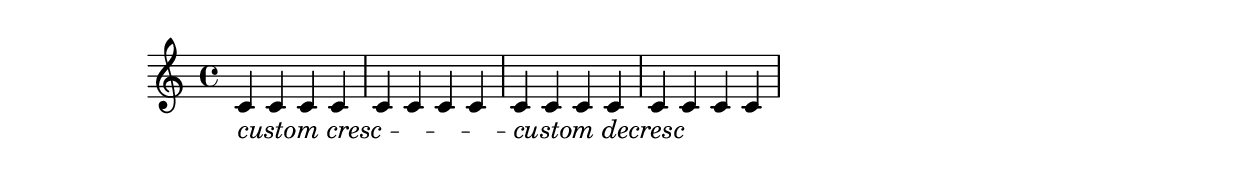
% Do not edit this file; it is automatically
% generated from Documentation/snippets/new
% This file is in the public domain.
%% Note: this file works from version 2.13.36
\version "2.13.40"

\header {
%% Translation of GIT committish: 5160eccb26cee0bfd802d844233e4a8d795a1e94

  texidoces = "
Funciones postfijas para la creación de objetos de extensión de texto
personalizados.  Los objetos de extensión deben comenzar en la primera
nota del compás.  Hay que utilizar -\mycresc, en caso contrario el
comienzo del eobjeto de extensión se asignará a la nota siguiente.

"

  doctitlees = "Objeto personalizado de extensión de texto de matices dinámicos postfijo"

%%   Translation of GIT committish: ab9e3136d78bfaf15cc6d77ed1975d252c3fe506


  texidocde = "Die Nachstellung funktioniert für eigene Crescendo-Textstrecker.
Die Strecker sollten an der ersten Note eines Taktes beginnen.  Man muss
-\mycresc benutzen, sonst wird der Beginn des Streckers der nächsten Note
zugewiesen.

"
  doctitlede = "Eigene Dynamiktextspanner nachgestellt"


%% Translation of GIT committish: a06cb0b0d9593ba110e001f2b0f44b8bef084693

  texidocfr = "
Il s'agit de fonctions postfix pour personnaliser l'extension des
crescendos textuels.  L'extension devrait débuter sur la première notte
de la mesure.  Il faut utiliser @code{-\mycresc} -- comme une
articulation -- sous peine que le départ de l'extension n'apparaisse
qu'à la note suivante.
"

  doctitlefr = "Personnalisation des extenseurs de nuance postfix"


  lsrtags = "expressive-marks, tweaks-and-overrides"
  texidoc = "Postfix functions for custom crescendo text spanners.  The spanners
should start on the first note of the measure.  One has to use -\mycresc,
otherwise the spanner start will rather be assigned to the next note.
"
  doctitle = "Dynamics custom text spanner postfix"
} % begin verbatim


% Two functions for (de)crescendo spanners where you can explicitly give the
% spanner text.
mycresc =
#(define-music-function (parser location mymarkup) (markup?)
   (make-music 'CrescendoEvent
               'span-direction START
               'span-type 'text
               'span-text mymarkup))
mydecresc =
#(define-music-function (parser location mymarkup) (markup?)
   (make-music 'DecrescendoEvent
               'span-direction START
               'span-type 'text
               'span-text mymarkup))

\relative c' {
  c4-\mycresc "custom cresc" c4 c4 c4 |
  c4 c4 c4 c4 |
  c4-\mydecresc "custom decresc" c4 c4 c4 |
  c4 c4\! c4 c4
}



